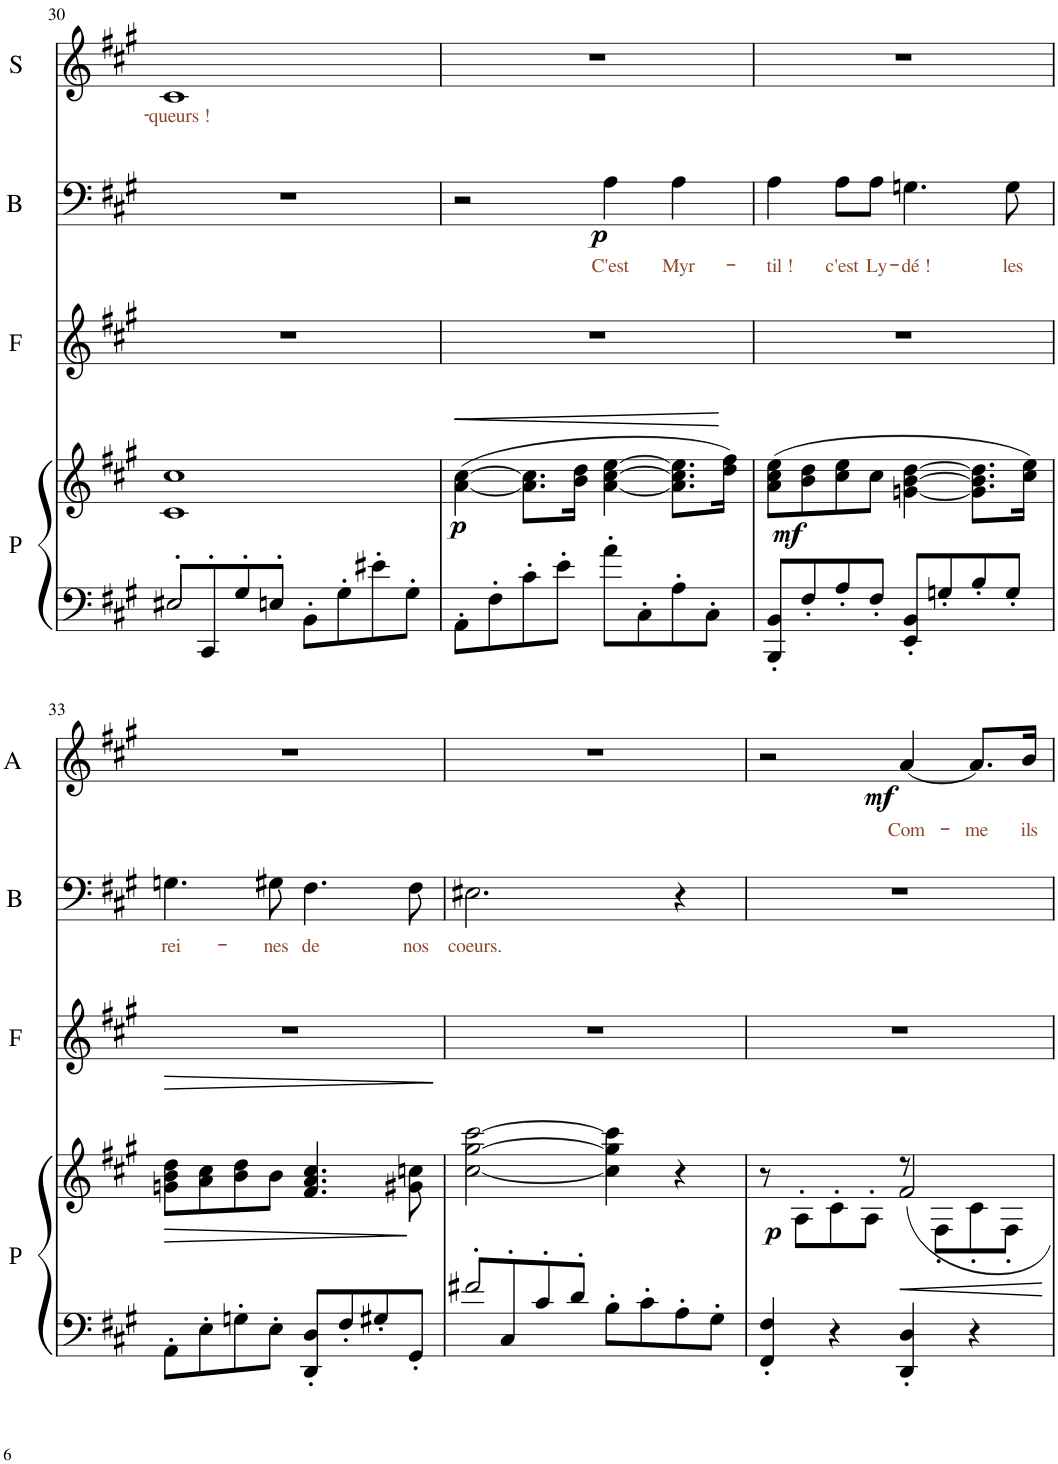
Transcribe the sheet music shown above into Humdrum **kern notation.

**kern	**kern	**dynam	**kern	**text	**dynam	**kern	**text	**dynam	**kern	**text
*part4	*part4	*part4	*part3	*part3	*part3	*part2	*part2	*part2	*part1	*part1
*staff5	*staff4	*staff4/5	*staff3	*staff3	*staff3	*staff2	*staff2	*staff2	*staff1	*staff1
*I"Piano	*	*	*I"B	*	*	*I"A	*	*	*I"S	*
*I'P	*	*	*I'B	*	*	*I'A	*	*	*I'S	*
!!LO:PB:g=z
*clefF4	*clefG2	*	*clefF4	*	*	*clefG2	*	*	*clefG2	*
*k[f#c#g#]	*k[f#c#g#]	*	*k[f#c#g#]	*	*	*k[f#c#g#]	*	*	*k[f#c#g#]	*
*M4/4	*M4/4	*	*M4/4	*	*	*M4/4	*	*	*M4/4	*
=30	=30	=30	=30	=30	=30	=30	=30	=30	=30	=30
*^	*	*	*	*	*	*	*	*	*	*
!	!	!	!	!	!	!	!	!	!	!	!LO:LY:b:color=#8C4628
8E#X'/L	2E#X/	1c# 1cc#	.	1r	.	.	1r	.	.	1c#	-queurs !
8CC#'/	.	.	.	.	.	.	.	.	.	.	.
8G#'/	.	.	.	.	.	.	.	.	.	.	.
8En'/J	.	.	.	.	.	.	.	.	.	.	.
8BB'\L	2ryy	.	.	.	.	.	.	.	.	.	.
8G#'\	.	.	.	.	.	.	.	.	.	.	.
8e#X'\	.	.	.	.	.	.	.	.	.	.	.
8G#'\J	.	.	.	.	.	.	.	.	.	.	.
*v	*v	*	*	*	*	*	*	*	*	*	*
=31	=31	=31	=31	=31	=31	=31	=31	=31	=31	=31
!	!	!LO:DY:b	!	!	!	!	!	!	!	!
8AA'\L	([4a\ [4cc#\	p	2r	.	.	1r	.	.	1r	.
8F#'\	.	.	.	.	.	.	.	.	.	.
8c#'\	8.a\] 8.cc#\]L	.	.	.	.	.	.	.	.	.
8e'\J	.	.	.	.	.	.	.	.	.	.
.	16b\ 16dd\Jk	.	.	.	.	.	.	.	.	.
!	!	!	!	!LO:LY:b:color=#8C4628	!LO:DY:b	!	!	!	!	!
8a'\L	[4a\ [4cc#\ [4ee\	.	4A\	C'est	p	.	.	.	.	.
8C#'\	.	.	.	.	.	.	.	.	.	.
!	!	!	!	!LO:LY:b:color=#8C4628	!	!	!	!	!	!
8A'\	8.a\] 8.cc#\] 8.ee\]L	.	4A\	Myr-	.	.	.	.	.	.
8C#'\J	.	.	.	.	.	.	.	.	.	.
.	16dd\ 16ff#\Jk)	.	.	.	.	.	.	.	.	.
=32	=32	=32	=32	=32	=32	=32	=32	=32	=32	=32
!	!	!	!	!LO:LY:b:color=#8C4628	!	!	!	!	!	!
8BBB/' 8BB/'L	(8a\ 8cc#\ 8ee\L	.	4A\	-til !	.	1r	.	.	1r	.
!	!	!LO:DY:b	!	!	!	!	!	!	!	!
8F#'/	8b\ 8dd\	mf	.	.	.	.	.	.	.	.
!	!	!	!	!LO:LY:b:color=#8C4628	!	!	!	!	!	!
8A'/	8cc#\ 8ee\	.	8A\L	c'est	.	.	.	.	.	.
!	!	!	!	!LO:LY:b:color=#8C4628	!	!	!	!	!	!
8F#'/J	8cc#\J	.	8A\J	Ly-	.	.	.	.	.	.
!	!	!	!	!LO:LY:b:color=#8C4628	!	!	!	!	!	!
8EE/' 8BB/'L	[4gn\ [4b\ [4dd\	.	4.Gn\	-dé !	.	.	.	.	.	.
8Gn'/	.	.	.	.	.	.	.	.	.	.
8B'/	8.g\] 8.b\] 8.dd\]L	.	.	.	.	.	.	.	.	.
!	!	!	!	!LO:LY:b:color=#8C4628	!	!	!	!	!	!
8G'/J	.	.	8G\	les	.	.	.	.	.	.
.	16cc#\ 16ee\Jk)	.	.	.	.	.	.	.	.	.
!!LO:LB:g=z
=33	=33	=33	=33	=33	=33	=33	=33	=33	=33	=33
!	!	!LO:HP:b	!	!LO:LY:b:color=#8C4628	!	!	!	!	!	!
8AA'\L	8gn\ 8b\ 8dd\L	>	4.Gn\	rei-	.	1r	.	.	1r	.
8E'\	8a\ 8cc#\	.	.	.	.	.	.	.	.	.
8Gn'\	8b\ 8dd\	.	.	.	.	.	.	.	.	.
!	!	!	!	!LO:LY:b:color=#8C4628	!	!	!	!	!	!
8E'\J	8b\J	.	8G#X\	-nes	.	.	.	.	.	.
!	!	!	!	!LO:LY:b:color=#8C4628	!	!	!	!	!	!
8DD/' 8D/'L	4.f#/ 4.a/ 4.cc#/	.	4.F#\	de	.	.	.	.	.	.
8F#'/	.	.	.	.	.	.	.	.	.	.
8G#X'/	.	.	.	.	.	.	.	.	.	.
!	!	!	!	!LO:LY:b:color=#8C4628	!	!	!	!	!	!
8GG#'/J	8g#X\ 8ccn\	.	8F#\	nos	.	.	.	.	.	.
.	.	]	.	.	.	.	.	.	.	.
=34	=34	=34	=34	=34	=34	=34	=34	=34	=34	=34
*^	*	*	*	*	*	*	*	*	*	*
!	!	!	!	!	!LO:LY:b:color=#8C4628	!	!	!	!	!	!
8f#X'/L	2f#X/	[2cc#\ [2gg#\ [2ccc#\	.	2.E#X\	coeurs.	.	1r	.	.	1r	.
8C#'/	.	.	.	.	.	.	.	.	.	.	.
8c#'/	.	.	.	.	.	.	.	.	.	.	.
8d'/J	.	.	.	.	.	.	.	.	.	.	.
8B'\L	2ryy	4cc#\] 4gg#\] 4ccc#\]	.	.	.	.	.	.	.	.	.
8c#'\	.	.	.	.	.	.	.	.	.	.	.
8A'\	.	4r	.	4r	.	.	.	.	.	.	.
8G#'\J	.	.	.	.	.	.	.	.	.	.	.
*v	*v	*	*	*	*	*	*	*	*	*	*
=35	=35	=35	=35	=35	=35	=35	=35	=35	=35	=35
*	*^	*	*	*	*	*	*	*	*	*
!	!	!	!LO:DY:b	!	!	!	!	!	!	!	!
4FF#/' 4F#/'	8r	2ryy	p	1r	.	.	2r	.	.	1r	.
.	8A'\L	.	.	.	.	.	.	.	.	.	.
4r	8c#'\	.	.	.	.	.	.	.	.	.	.
.	8A'\J	.	.	.	.	.	.	.	.	.	.
!	!	!	!LO:HP:b	!	!	!	!	!LO:LY:b:color=#8C4628	!LO:DY:b	!	!
4DD/' 4D/'	8r	2f#/	<	.	.	.	[4a/	Com-	mf	.	.
.	8F#'\L	.	.	.	.	.	.	.	.	.	.
!	!	!	!	!	!	!	!	!LO:LY:b:color=#8C4628	!	!	!
4r	8c#'\	.	.	.	.	.	8.a/L]	-me	.	.	.
.	8F#'\J	.	.	.	.	.	.	.	.	.	.
!	!	!	!	!	!	!	!	!LO:LY:b:color=#8C4628	!	!	!
.	.	.	.	.	.	.	16b/Jk	ils	.	.	.
*	*v	*v	*	*	*	*	*	*	*	*	*
.	.	[	.	.	.	.	.	.	.	.
=	=	=	=	=	=	=	=	=	=	=
*-	*-	*-	*-	*-	*-	*-	*-	*-	*-	*-
